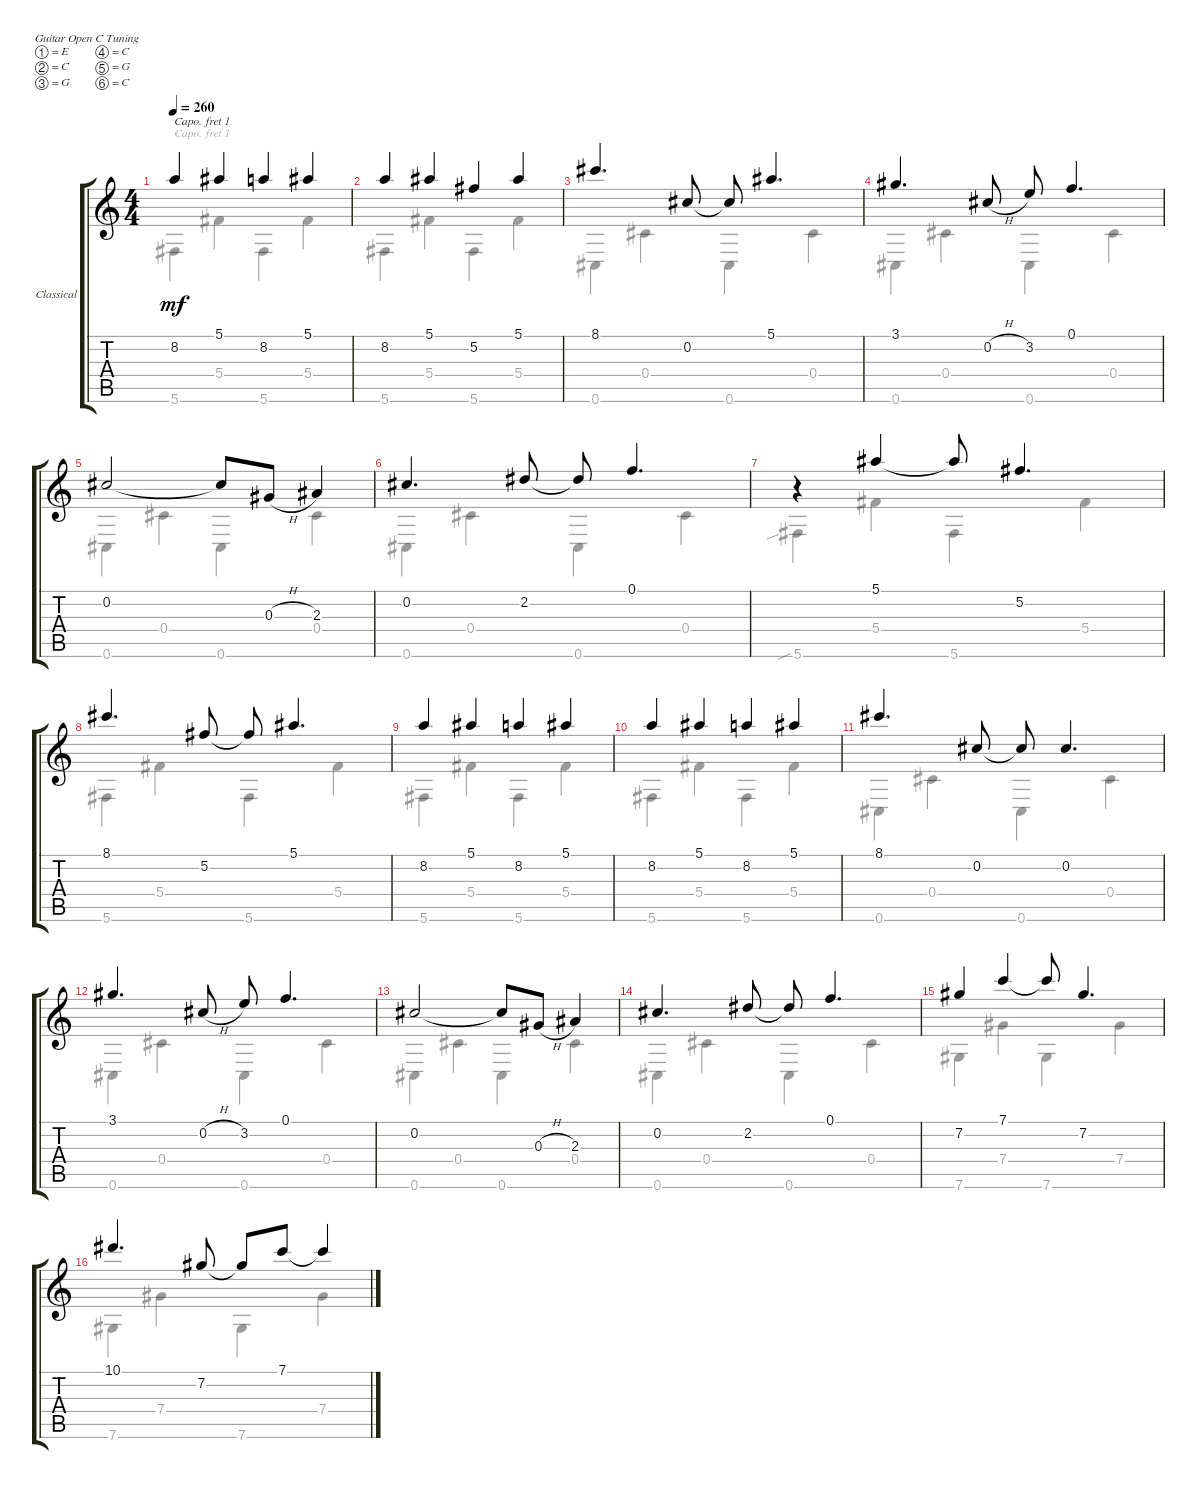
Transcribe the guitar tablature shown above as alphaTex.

\defaultSystemsLayout 4
\bracketExtendMode groupsimilarinstruments
\firstSystemTrackNameOrientation horizontal
\otherSystemsTrackNameOrientation horizontal
\track ("Classical Guitar" "Classical ") {instrument acousticguitarsteel}
\staff {score tabs}
\capo 1
\tuning (E4 C4 G3 C3 G2 C2)
\voice
\ts (4 4)
\tempo 260
\clef g2
\ks c
8.2.4{dy mf} 5.1.4 8.2.4 5.1.4 |
8.2.4 5.1.4 5.2.4 5.1.4 |
8.1.4{d} 0.2.8 0.2{t}.8 5.1.4{d} |
3.1.4{d} 0.2{h}.8 3.2.8 0.1.4{d} |
0.2.2 0.2{t}.8 0.3{h}.8 2.3.4 |
0.2.4{d} 2.2.8 2.2{t}.8 0.1.4{d} |
r.4 5.1.4 5.1{t}.8 5.2.4{d} |
8.1.4{d} 5.2.8 5.2{t}.8 5.1.4{d} |
8.2.4 5.1.4 8.2.4 5.1.4 |
8.2.4 5.1.4 8.2.4 5.1.4 |
8.1.4{d} 0.2.8 0.2{t}.8 0.2.4{d} |
3.1.4{d} 0.2{h}.8 3.2.8 0.1.4{d} |
0.2.2 0.2{t}.8 0.3{h}.8 2.3.4 |
0.2.4{d} 2.2.8 2.2{t}.8 0.1.4{d} |
7.2.4 7.1.4 7.1{t}.8 7.2.4{d} |
10.1.4{d} 7.2.8 7.2{t}.8 7.1.8 7.1{t}.4
\voice
\clef g2
\ottava regular
\simile none
\ks c
5.6.4{dy mf} 5.4.4 5.6.4 5.4.4 |
5.6.4 5.4.4 5.6.4 5.4.4 |
0.6.4 0.4.4 0.6.4 0.4.4 |
0.6.4 0.4.4 0.6.4 0.4.4 |
0.6.4 0.4.4 0.6.4 0.4.4 |
0.6.4 0.4.4 0.6.4 0.4.4 |
5.6{sib}.4 5.4.4 5.6.4 5.4.4 |
5.6.4 5.4.4 5.6.4 5.4.4 |
5.6.4 5.4.4 5.6.4 5.4.4 |
5.6.4 5.4.4 5.6.4 5.4.4 |
0.6.4 0.4.4 0.6.4 0.4.4 |
0.6.4 0.4.4 0.6.4 0.4.4 |
0.6.4 0.4.4 0.6.4 0.4.4 |
0.6.4 0.4.4 0.6.4 0.4.4 |
7.6.4 7.4.4 7.6.4 7.4.4 |
7.6.4 7.4.4 7.6.4 7.4.4
